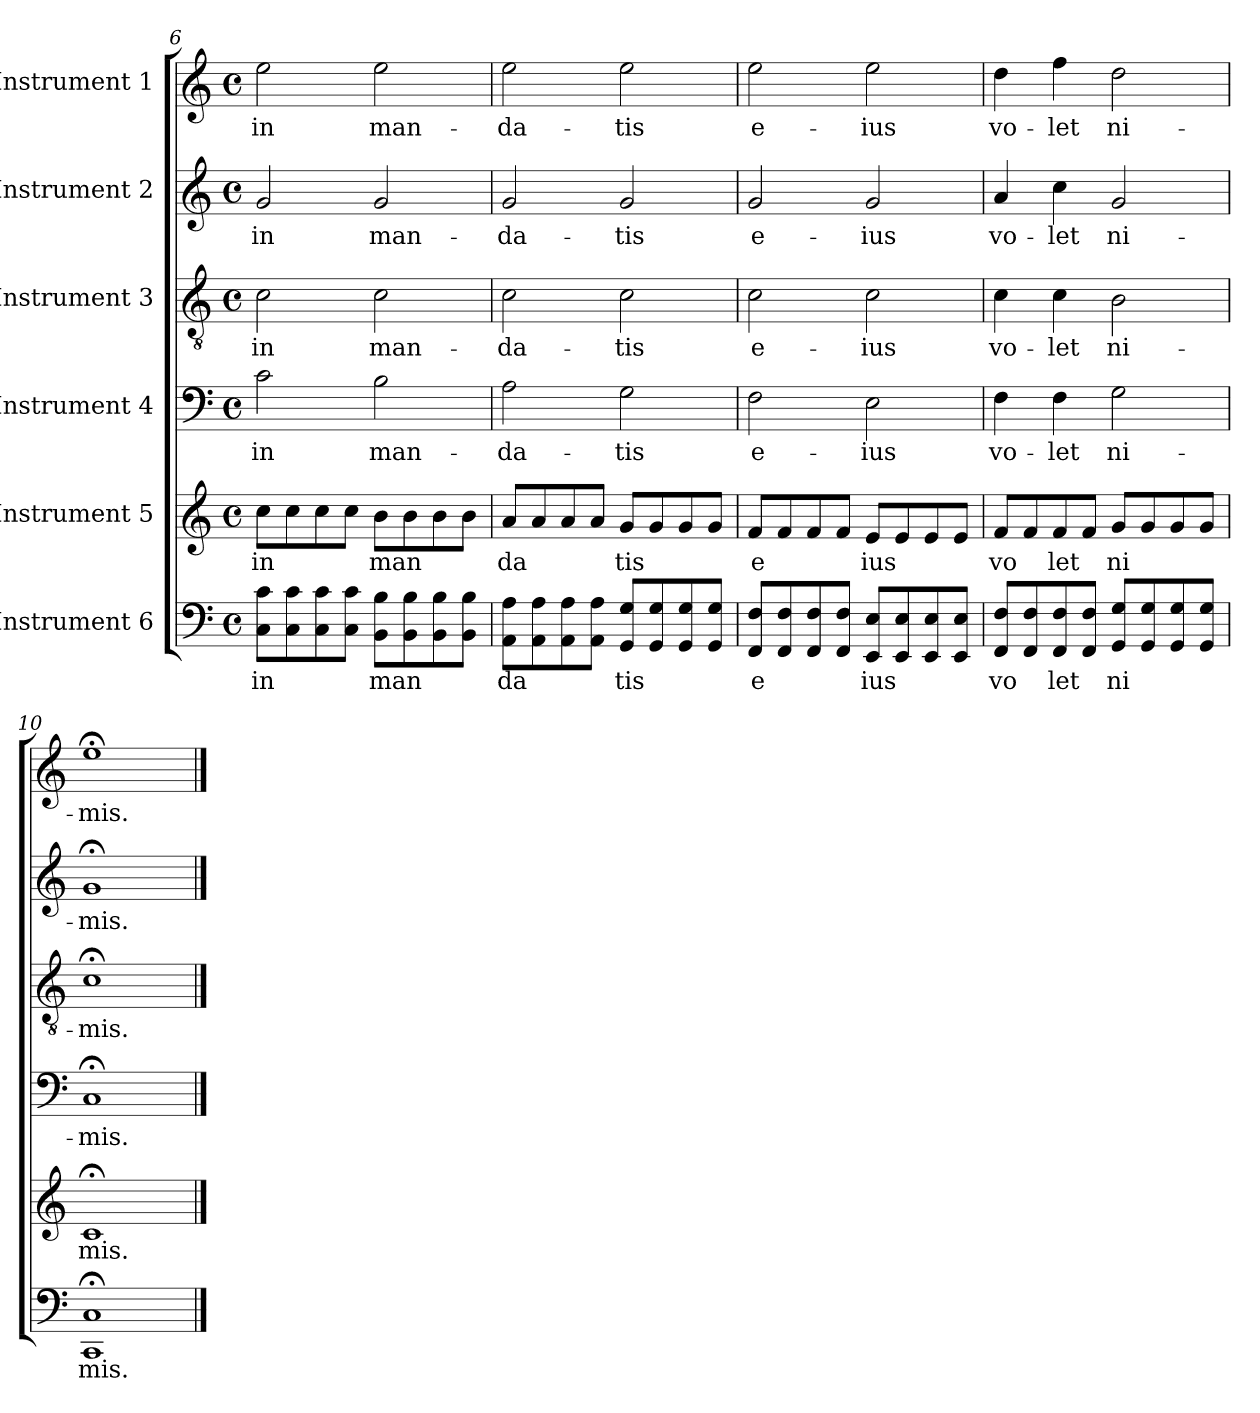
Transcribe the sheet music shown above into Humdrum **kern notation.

**kern	**text	**kern	**text	**kern	**text	**kern	**text	**kern	**text	**kern	**text
*part6	*part6	*part5	*part5	*part4	*part4	*part3	*part3	*part2	*part2	*part1	*part1
*staff6	*staff6	*staff5	*staff5	*staff4	*staff4	*staff3	*staff3	*staff2	*staff2	*staff1	*staff1
*I"Instrument 6	*	*I"Instrument 5	*	*I"Instrument 4	*	*I"Instrument 3	*	*I"Instrument 2	*	*I"Instrument 1	*
!!LO:PB:g=z
*clefF4	*	*clefG2	*	*clefF4	*	*clefGv2	*	*clefG2	*	*clefG2	*
*k[]	*	*k[]	*	*k[]	*	*k[]	*	*k[]	*	*k[]	*
*C:	*	*C:	*	*C:	*	*C:	*	*C:	*	*C:	*
*M4/4	*	*M4/4	*	*M4/4	*	*M4/4	*	*M4/4	*	*M4/4	*
*met(c)	*	*met(c)	*	*met(c)	*	*met(c)	*	*met(c)	*	*met(c)	*
=6	=6	=6	=6	=6	=6	=6	=6	=6	=6	=6	=6
!	!LO:LY:a:cj	!	!LO:LY:a:cj	!	!LO:LY:b:cj	!	!LO:LY:b:cj	!	!LO:LY:b:cj	!	!LO:LY:b:cj
8c\ 8C\L	in	8cc\L	in	2c\	in	2c\	in	2g/	in	2ee\	in
!	!LO:LY:a:cj	!	!LO:LY:a:cj	!	!	!	!	!	!	!	!
8c\ 8C\	.	8cc\	.	.	.	.	.	.	.	.	.
!	!LO:LY:a:cj	!	!LO:LY:a:cj	!	!	!	!	!	!	!	!
8c\ 8C\	.	8cc\	.	.	.	.	.	.	.	.	.
!	!LO:LY:a:cj	!	!LO:LY:a:cj	!	!	!	!	!	!	!	!
8c\ 8C\J	.	8cc\J	.	.	.	.	.	.	.	.	.
!	!LO:LY:a:cj	!	!LO:LY:a:cj	!	!LO:LY:b:cj	!	!LO:LY:b:cj	!	!LO:LY:b:cj	!	!LO:LY:b:cj
8B\ 8BB\L	man-	8b\L	man-	2B\	man-	2c\	man-	2g/	man-	2ee\	man-
!	!LO:LY:a:cj	!	!LO:LY:a:cj	!	!	!	!	!	!	!	!
8B\ 8BB\	--	8b\	--	.	.	.	.	.	.	.	.
!	!LO:LY:a:cj	!	!LO:LY:a:cj	!	!	!	!	!	!	!	!
8B\ 8BB\	--	8b\	--	.	.	.	.	.	.	.	.
!	!LO:LY:a:cj	!	!LO:LY:a:cj	!	!	!	!	!	!	!	!
8B\ 8BB\J	--	8b\J	--	.	.	.	.	.	.	.	.
=7	=7	=7	=7	=7	=7	=7	=7	=7	=7	=7	=7
!	!LO:LY:a:cj	!	!LO:LY:a:cj	!	!LO:LY:b:cj	!	!LO:LY:b:cj	!	!LO:LY:b:cj	!	!LO:LY:b:cj
8A\ 8AA\L	-da-	8a/L	-da-	2A\	-da-	2c\	-da-	2g/	-da-	2ee\	-da-
!	!LO:LY:a:cj	!	!LO:LY:a:cj	!	!	!	!	!	!	!	!
8A\ 8AA\	--	8a/	--	.	.	.	.	.	.	.	.
!	!LO:LY:a:cj	!	!LO:LY:a:cj	!	!	!	!	!	!	!	!
8A\ 8AA\	--	8a/	--	.	.	.	.	.	.	.	.
!	!LO:LY:a:cj	!	!LO:LY:a:cj	!	!	!	!	!	!	!	!
8A\ 8AA\J	--	8a/J	--	.	.	.	.	.	.	.	.
!	!LO:LY:a:cj	!	!LO:LY:a:cj	!	!LO:LY:b:cj	!	!LO:LY:b:cj	!	!LO:LY:b:cj	!	!LO:LY:b:cj
8G/ 8GG/L	-tis	8g/L	-tis	2G\	-tis	2c\	-tis	2g/	-tis	2ee\	-tis
!	!LO:LY:a:cj	!	!LO:LY:a:cj	!	!	!	!	!	!	!	!
8G/ 8GG/	.	8g/	.	.	.	.	.	.	.	.	.
!	!LO:LY:a:cj	!	!LO:LY:a:cj	!	!	!	!	!	!	!	!
8G/ 8GG/	.	8g/	.	.	.	.	.	.	.	.	.
!	!LO:LY:a:cj	!	!LO:LY:a:cj	!	!	!	!	!	!	!	!
8G/ 8GG/J	.	8g/J	.	.	.	.	.	.	.	.	.
=8	=8	=8	=8	=8	=8	=8	=8	=8	=8	=8	=8
!	!LO:LY:a:cj	!	!LO:LY:a:cj	!	!LO:LY:b:cj	!	!LO:LY:b:cj	!	!LO:LY:b:cj	!	!LO:LY:b:cj
8F/ 8FF/L	e-	8f/L	e-	2F\	e-	2c\	e-	2g/	e-	2ee\	e-
!	!LO:LY:a:cj	!	!LO:LY:a:cj	!	!	!	!	!	!	!	!
8F/ 8FF/	--	8f/	--	.	.	.	.	.	.	.	.
!	!LO:LY:a:cj	!	!LO:LY:a:cj	!	!	!	!	!	!	!	!
8F/ 8FF/	--	8f/	--	.	.	.	.	.	.	.	.
!	!LO:LY:a:cj	!	!LO:LY:a:cj	!	!	!	!	!	!	!	!
8F/ 8FF/J	--	8f/J	--	.	.	.	.	.	.	.	.
!	!LO:LY:a:cj	!	!LO:LY:a:cj	!	!LO:LY:b:cj	!	!LO:LY:b:cj	!	!LO:LY:b:cj	!	!LO:LY:b:cj
8E/ 8EE/L	-ius	8e/L	-ius	2E\	-ius	2c\	-ius	2g/	-ius	2ee\	-ius
!	!LO:LY:a:cj	!	!LO:LY:a:cj	!	!	!	!	!	!	!	!
8E/ 8EE/	.	8e/	.	.	.	.	.	.	.	.	.
!	!LO:LY:a:cj	!	!LO:LY:a:cj	!	!	!	!	!	!	!	!
8E/ 8EE/	.	8e/	.	.	.	.	.	.	.	.	.
!	!LO:LY:a:cj	!	!LO:LY:a:cj	!	!	!	!	!	!	!	!
8E/ 8EE/J	.	8e/J	.	.	.	.	.	.	.	.	.
=9	=9	=9	=9	=9	=9	=9	=9	=9	=9	=9	=9
!	!LO:LY:a:cj	!	!LO:LY:a:cj	!	!LO:LY:b:cj	!	!LO:LY:b:cj	!	!LO:LY:b:cj	!	!LO:LY:b:cj
8F/ 8FF/L	vo-	8f/L	vo-	4F\	vo-	4c\	vo-	4a/	vo-	4dd\	vo-
!	!LO:LY:a:cj	!	!LO:LY:a:cj	!	!	!	!	!	!	!	!
8F/ 8FF/	--	8f/	--	.	.	.	.	.	.	.	.
!	!LO:LY:a:cj	!	!LO:LY:a:cj	!	!LO:LY:b:cj	!	!LO:LY:b:cj	!	!LO:LY:b:cj	!	!LO:LY:b:cj
8F/ 8FF/	-let	8f/	-let	4F\	-let	4c\	-let	4cc\	-let	4ff\	-let
!	!LO:LY:a:cj	!	!LO:LY:a:cj	!	!	!	!	!	!	!	!
8F/ 8FF/J	.	8f/J	.	.	.	.	.	.	.	.	.
!	!LO:LY:a:cj	!	!LO:LY:a:cj	!	!LO:LY:b:cj	!	!LO:LY:b:cj	!	!LO:LY:b:cj	!	!LO:LY:b:cj
8G/ 8GG/L	ni-	8g/L	ni-	2G\	ni-	2B\	ni-	2g/	ni-	2dd\	ni-
!	!LO:LY:a:cj	!	!LO:LY:a:cj	!	!	!	!	!	!	!	!
8G/ 8GG/	--	8g/	--	.	.	.	.	.	.	.	.
!	!LO:LY:a:cj	!	!LO:LY:a:cj	!	!	!	!	!	!	!	!
8G/ 8GG/	--	8g/	--	.	.	.	.	.	.	.	.
!	!LO:LY:a:cj	!	!LO:LY:a:cj	!	!	!	!	!	!	!	!
8G/ 8GG/J	--	8g/J	--	.	.	.	.	.	.	.	.
=10	=10	=10	=10	=10	=10	=10	=10	=10	=10	=10	=10
!	!LO:LY:a:cj	!	!LO:LY:a:cj	!	!LO:LY:b:cj	!	!LO:LY:b:cj	!	!LO:LY:b:cj	!	!LO:LY:b:cj
1C;< 1CC;<	-mis.	1c;<	-mis.	1C;<	-mis.	1c;<	-mis.	1g;<	-mis.	1ee;<	-mis.
==	==	==	==	==	==	==	==	==	==	==	==
*-	*-	*-	*-	*-	*-	*-	*-	*-	*-	*-	*-
